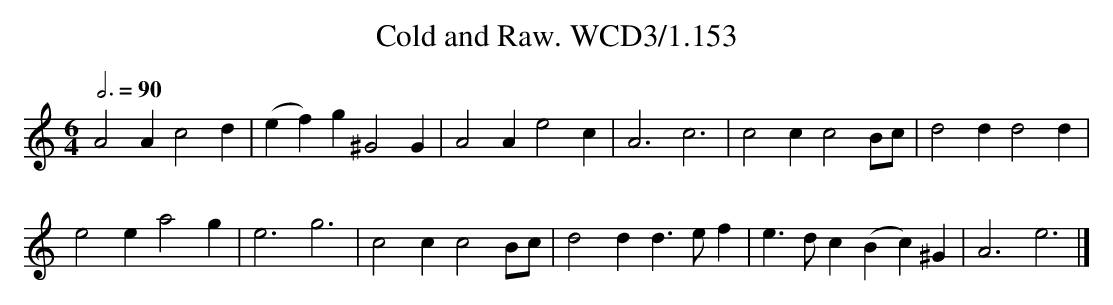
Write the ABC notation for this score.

X:1
T:Cold and Raw. WCD3/1.153
M:6/4
L:1/4
Q:3/4=90
K:Am
A2A c2d|(ef)g ^G2G|A2A e2c|\
A3 c3|c2c c2B/c/|d2d d2d|
e2e a2g|e3 g3|c2c c2B/c/|\
d2d d3/e/f|e3/d/c (Bc)^G|A3 e3|]
